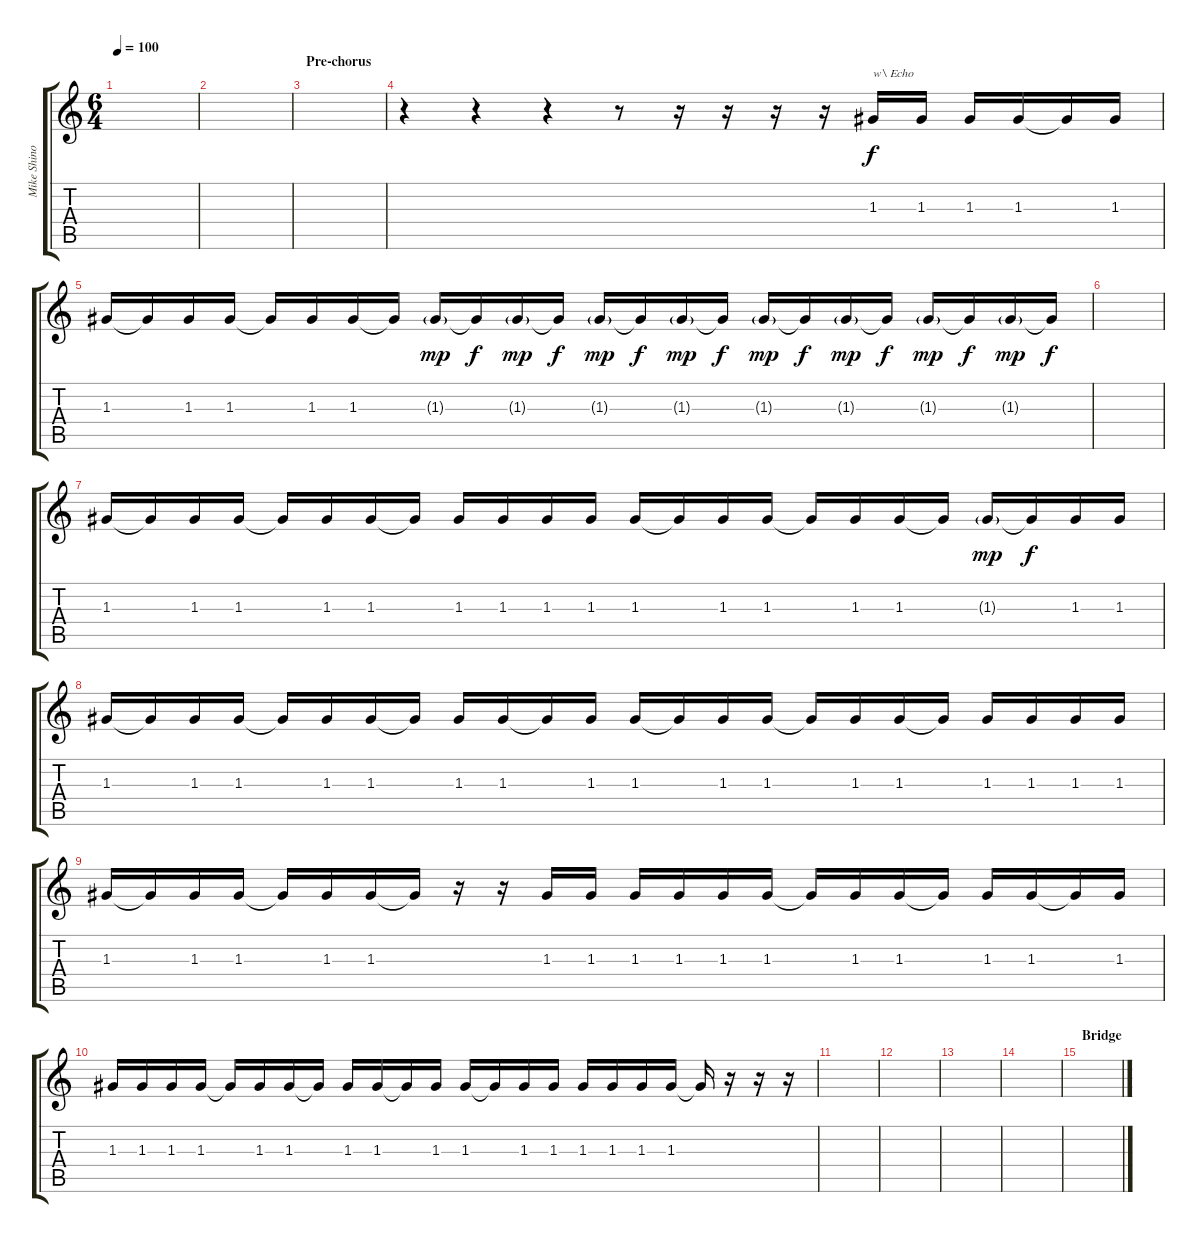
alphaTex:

\track ("Mike Shinoda" "Mike Shino") {instrument electricguitarjazz}
\staff {score tabs}
\tuning (E4 B3 G3 D3 A2 E2) {hide}
\ts (6 4)
\tempo 100
\clef g2
\ks c
|
|
\section ("" "Pre-chorus")
|
r.4 r.4 r.4 r.8 r.16 r.16 r.16 r.16 1.3.16{txt "w\\ Echo "} 1.3.16 1.3.16 1.3.16 1.3{t}.16 1.3.16 |
1.3.16 1.3{t}.16 1.3.16 1.3.16 1.3{t}.16 1.3.16 1.3.16 1.3{t}.16 1.3{g}.16{dy mp} 1.3{t}.16{dy f} 1.3{g}.16{dy mp} 1.3{t}.16{dy f} 1.3{g}.16{dy mp volume 8} 1.3{t}.16{dy f} 1.3{g}.16{dy mp volume 6} 1.3{t}.16{dy f} 1.3{g}.16{dy mp volume 4} 1.3{t}.16{dy f} 1.3{g}.16{dy mp volume 2} 1.3{t}.16{dy f} 1.3{g}.16{dy mp} 1.3{t}.16{dy f} 1.3{g}.16{dy mp} 1.3{t}.16{dy f} |
|
1.3.16{volume 12} 1.3{t}.16 1.3.16 1.3.16 1.3{t}.16 1.3.16 1.3.16 1.3{t}.16 1.3.16 1.3.16 1.3.16 1.3.16 1.3.16 1.3{t}.16 1.3.16 1.3.16 1.3{t}.16 1.3.16 1.3.16 1.3{t}.16 1.3{g}.16{dy mp} 1.3{t}.16{dy f} 1.3.16 1.3.16 |
1.3.16 1.3{t}.16 1.3.16 1.3.16 1.3{t}.16 1.3.16 1.3.16 1.3{t}.16 1.3.16 1.3.16 1.3{t}.16 1.3.16 1.3.16 1.3{t}.16 1.3.16 1.3.16 1.3{t}.16 1.3.16 1.3.16 1.3{t}.16 1.3.16 1.3.16 1.3.16 1.3.16 |
1.3.16 1.3{t}.16 1.3.16 1.3.16 1.3{t}.16 1.3.16 1.3.16 1.3{t}.16 r.16 r.16 1.3.16 1.3.16 1.3.16 1.3.16 1.3.16 1.3.16 1.3{t}.16 1.3.16 1.3.16 1.3{t}.16 1.3.16 1.3.16 1.3{t}.16 1.3.16 |
1.3.16 1.3.16 1.3.16 1.3.16 1.3{t}.16 1.3.16 1.3.16 1.3{t}.16 1.3.16 1.3.16 1.3{t}.16 1.3.16 1.3.16 1.3{t}.16 1.3.16 1.3.16 1.3.16 1.3.16 1.3.16 1.3.16 1.3{t}.16 r.16 r.16 r.16 |
|
|
|
|
\section ("" "Bridge")
